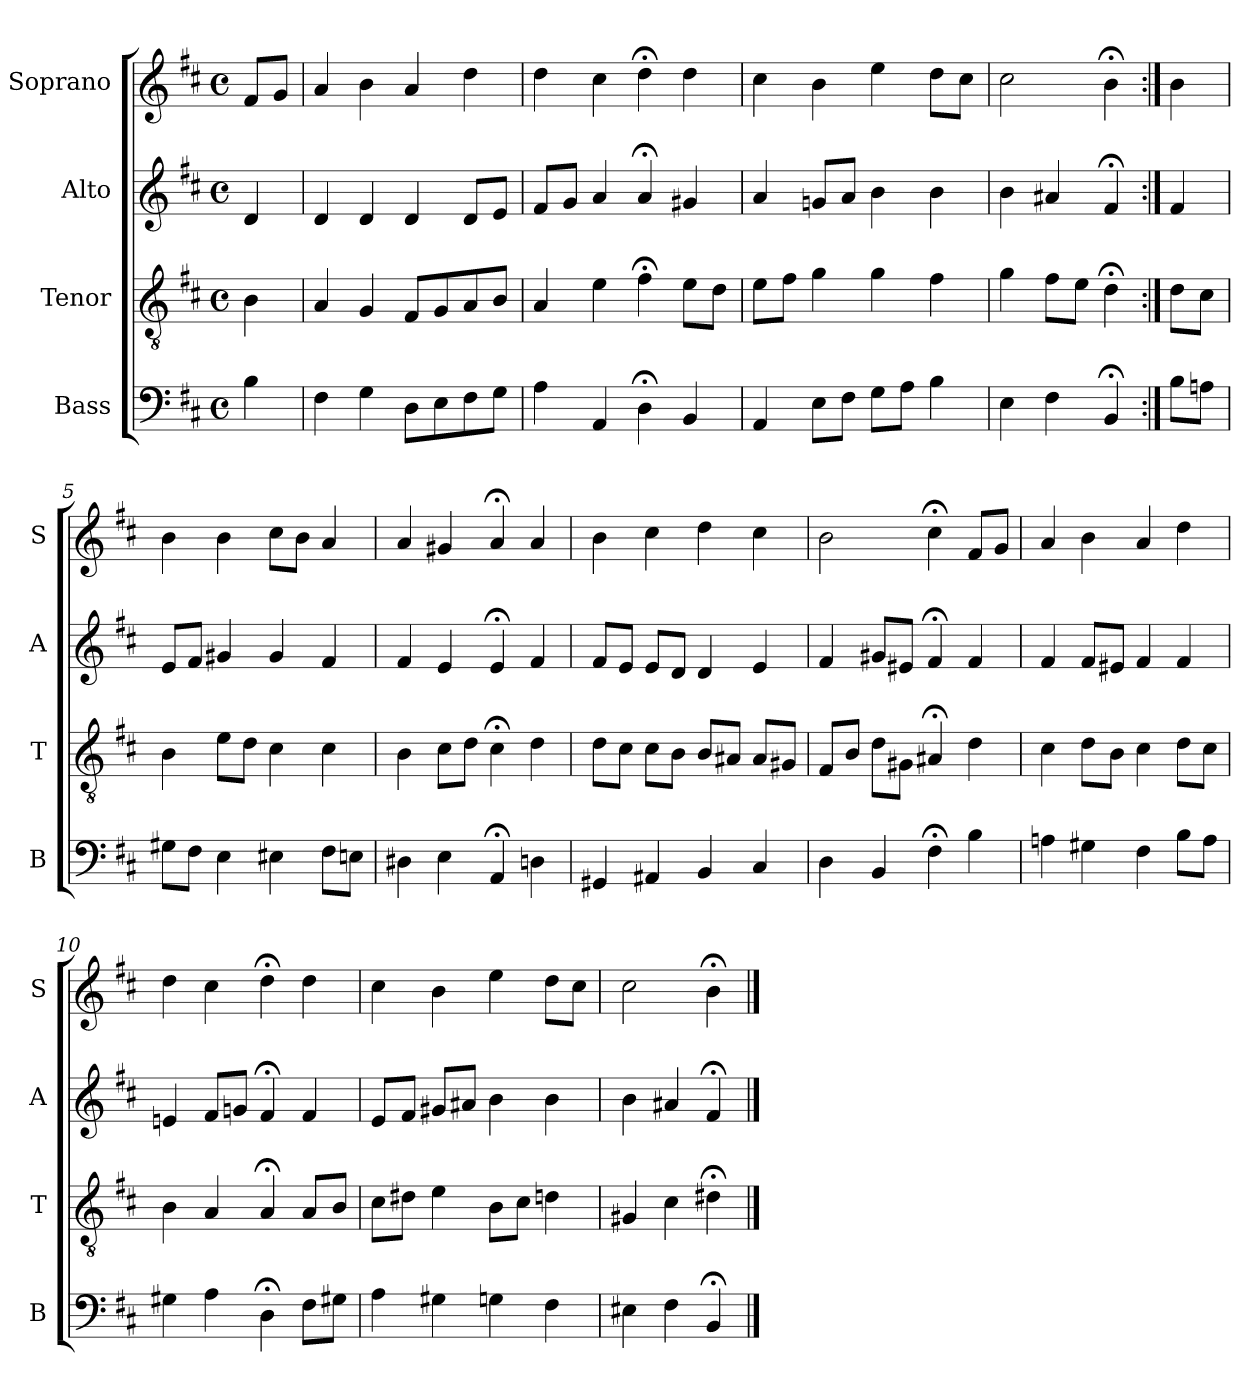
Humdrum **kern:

**kern	**kern	**kern	**kern
*part4	*part3	*part2	*part1
*staff4	*staff3	*staff2	*staff1
*I"Bass	*I"Tenor	*I"Alto	*I"Soprano
*I'B	*I'T	*I'A	*I'S
*clefF4	*clefGv2	*clefG2	*clefG2
*k[f#c#]	*k[f#c#]	*k[f#c#]	*k[f#c#]
*b:	*b:	*b:	*b:
*M4/4	*M4/4	*M4/4	*M4/4
*met(c)	*met(c)	*met(c)	*met(c)
*MM100	*MM100	*MM100	*MM100
=	=	=	=
4B	4B	4d	8f#L
.	.	.	8gJ
=1	=1	=1	=1
4F#	4A	4d	4a
4G	4G	4d	4b
8DL	8F#L	4d	4a
8E	8G	.	.
8F#	8A	8dL	4dd
8GJ	8BJ	8eJ	.
=2	=2	=2	=2
4A	4A	8f#L	4dd
.	.	8gJ	.
4AA	4e	4a	4cc#
4D;<	4f#;<	4a;<	4dd;<
4BB	8eL	4g#X	4dd
.	8dJ	.	.
=3	=3	=3	=3
4AA	8eL	4a	4cc#
.	8f#J	.	.
8EL	4g	8gnL	4b
8F#J	.	8aJ	.
8GL	4g	4b	4ee
8AJ	.	.	.
4B	4f#	4b	8ddL
.	.	.	8cc#J
=4	=4	=4	=4
4E	4g	4b	2cc#
4F#	8f#L	4a#X	.
.	8eJ	.	.
4BB;<	4d;<	4f#;<	4b;<
=:|!	=:|!	=:|!	=:|!
8BL	8dL	4f#	4b
8AnJ	8c#J	.	.
=5	=5	=5	=5
8G#XL	4B	8eL	4b
8F#J	.	8f#J	.
4E	8eL	4g#X	4b
.	8dJ	.	.
4E#X	4c#	4g#	8cc#L
.	.	.	8bJ
8F#L	4c#	4f#	4a
8EnJ	.	.	.
=6	=6	=6	=6
4D#X	4B	4f#	4a
4E	8c#L	4e	4g#X
.	8dJ	.	.
4AA;<	4c#;<	4e;<	4a;<
4Dn	4d	4f#	4a
=7	=7	=7	=7
4GG#X	8dL	8f#L	4b
.	8c#J	8eJ	.
4AA#X	8c#L	8eL	4cc#
.	8BJ	8dJ	.
4BB	8BL	4d	4dd
.	8A#XJ	.	.
4C#	8A#L	4e	4cc#
.	8G#XJ	.	.
=8	=8	=8	=8
4D	8F#L	4f#	2b
.	8BJ	.	.
4BB	8dL	8g#XL	.
.	8G#XJ	8e#XJ	.
4F#;<	4A#X;<	4f#;<	4cc#;<
4B	4d	4f#	8f#L
.	.	.	8gJ
=9	=9	=9	=9
4An	4c#	4f#	4a
4G#X	8dL	8f#L	4b
.	8BJ	8e#XJ	.
4F#	4c#	4f#	4a
8BL	8dL	4f#	4dd
8AJ	8c#J	.	.
=10	=10	=10	=10
4G#X	4B	4en	4dd
4A	4A	8f#L	4cc#
.	.	8gnJ	.
4D;<	4A;<	4f#;<	4dd;<
8F#L	8AL	4f#	4dd
8G#XJ	8BJ	.	.
=11	=11	=11	=11
4A	8c#L	8eL	4cc#
.	8d#XJ	8f#J	.
4G#X	4e	8g#XL	4b
.	.	8a#XJ	.
4Gn	8BL	4b	4ee
.	8c#J	.	.
4F#i	4dni	4bi	8ddiL
.	.	.	8cc#J
=12	=12	=12	=12
4E#X	4G#X	4b	2cc#
4F#	4c#	4a#X	.
4BB;<	4d#X;<	4f#;<	4b;<
==	==	==	==
*-	*-	*-	*-
